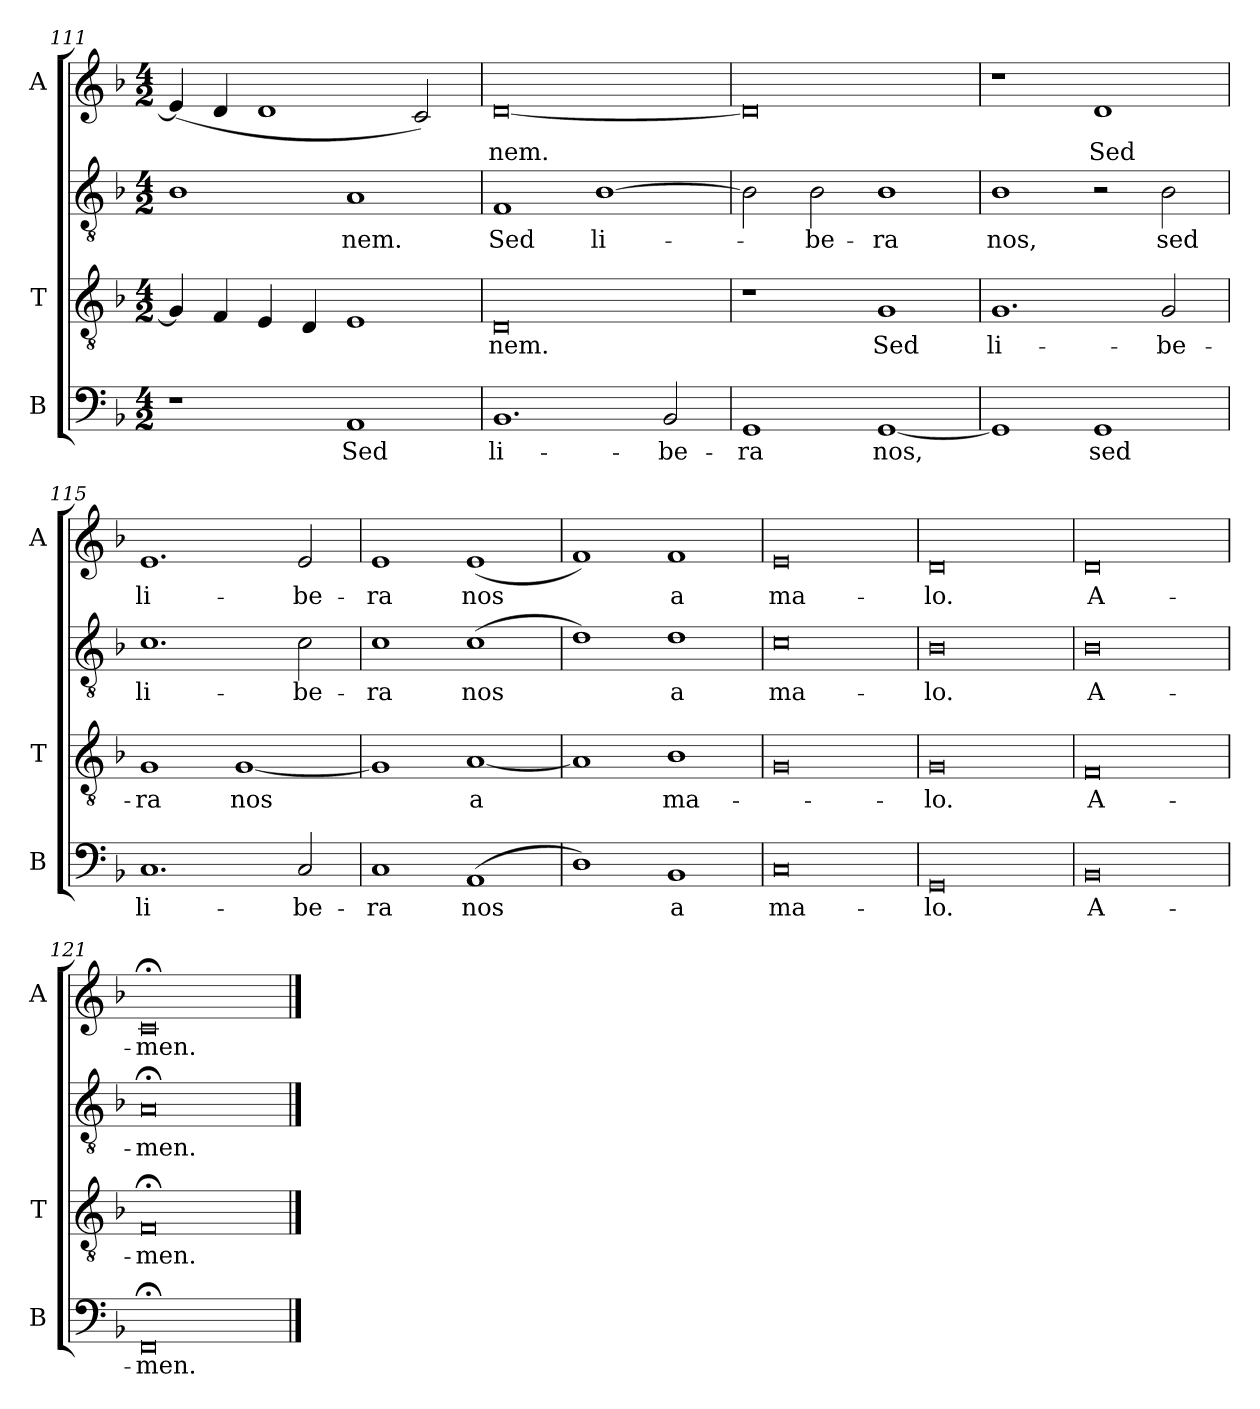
**kern	**text	**kern	**text	**kern	**text	**kern	**text
*part3	*part3	*part2	*part2	*part2	*part2	*part1	*part1
*staff4	*staff4	*staff3	*staff3	*staff2	*staff2	*staff1	*staff1
*I"B	*	*I"T	*	*	*	*I"A	*
*I'B	*	*I'T	*	*	*	*I'A	*
!!LO:LB:g=z
*clefF4	*	*clefGv2	*	*clefGv2	*	*clefG2	*
*k[b-]	*	*k[b-]	*	*k[b-]	*	*k[b-]	*
*F:	*	*F:	*	*F:	*	*F:	*
*M4/2	*	*M4/2	*	*M4/2	*	*M4/2	*
=111	=111	=111	=111	=111	=111	=111	=111
1r	.	4G]	.	1B-/	.	(<4e]	.
.	.	4F	.	.	.	4d	.
.	.	4E	.	.	.	1d	.
.	.	4D	.	.	.	.	.
!	!LO:LY:b	!	!	!	!LO:LY:b	!	!
1AA	Sed	1E	.	1A	nem.	.	.
.	.	.	.	.	.	2c)	.
=112	=112	=112	=112	=112	=112	=112	=112
!	!LO:LY:b	!	!LO:LY:b	!	!LO:LY:b	!	!LO:LY:b
1.BB-	li-	0D	nem.	1F	Sed	[0d	nem.
!	!	!	!	!	!LO:LY:b	!	!
.	.	.	.	[1B-	li-	.	.
!	!LO:LY:b	!	!	!	!	!	!
2BB-	-be-	.	.	.	.	.	.
=113	=113	=113	=113	=113	=113	=113	=113
!	!LO:LY:b	!	!	!	!	!	!
1GG	-ra	1r	.	2B-]	.	0d]	.
!	!	!	!	!	!LO:LY:b	!	!
.	.	.	.	2B-	be-	.	.
!	!LO:LY:b	!	!LO:LY:b	!	!LO:LY:b	!	!
[1GG	nos,	1G	Sed	1B-	-ra	.	.
=114	=114	=114	=114	=114	=114	=114	=114
!	!	!	!LO:LY:b	!	!LO:LY:b	!	!
1GG]	.	1.G	li-	1B-	nos,	1r	.
!	!LO:LY:b	!	!	!	!	!	!LO:LY:b
1GG	sed	.	.	2r	.	1d	Sed
!	!	!	!LO:LY:b	!	!LO:LY:b	!	!
.	.	2G	-be-	2B-	sed	.	.
=115	=115	=115	=115	=115	=115	=115	=115
!	!LO:LY:b	!	!LO:LY:b	!	!LO:LY:b	!	!LO:LY:b
1.C	li-	1G	-ra	1.c	-li-	1.e	li-
!	!	!	!LO:LY:b	!	!	!	!
.	.	[1G	nos	.	.	.	.
!	!LO:LY:b	!	!	!	!LO:LY:b	!	!LO:LY:b
2C	-be-	.	.	2c	-be-	2e	-be-
=116	=116	=116	=116	=116	=116	=116	=116
!	!LO:LY:b	!	!	!	!LO:LY:b	!	!LO:LY:b
1C	-ra	1G]	.	1c	ra	1e	-ra
!	!LO:LY:b	!	!LO:LY:b	!	!LO:LY:b	!	!LO:LY:b
(<1AA	nos	[1A	a	(>1c	nos	(<1e	nos
=117	=117	=117	=117	=117	=117	=117	=117
1D)	.	1A]	.	1d)	.	1f)	.
!	!LO:LY:b	!	!LO:LY:b	!	!LO:LY:b	!	!LO:LY:b
1BB-	a	1B-	ma-	1d	a	1f	a
=118	=118	=118	=118	=118	=118	=118	=118
!	!LO:LY:b	!	!	!	!LO:LY:b	!	!LO:LY:b
0C	ma-	0G	.	0c	ma-	0e	ma-
=119	=119	=119	=119	=119	=119	=119	=119
!	!LO:LY:b	!	!LO:LY:b	!	!LO:LY:b	!	!LO:LY:b
0GG	-lo.	0G	lo.	0B-	-lo.	0d	-lo.
=120	=120	=120	=120	=120	=120	=120	=120
!	!LO:LY:b	!	!LO:LY:b	!	!LO:LY:b	!	!LO:LY:b
0BB-	A-	0F	-A-	0B-	A-	0d	A-
=121	=121	=121	=121	=121	=121	=121	=121
!	!LO:LY:b	!	!LO:LY:b	!	!LO:LY:b	!	!LO:LY:b
0FF;<	-men.	0F;<	men.	0A;<	-men.	0c;<	-men.
==	==	==	==	==	==	==	==
*-	*-	*-	*-	*-	*-	*-	*-
